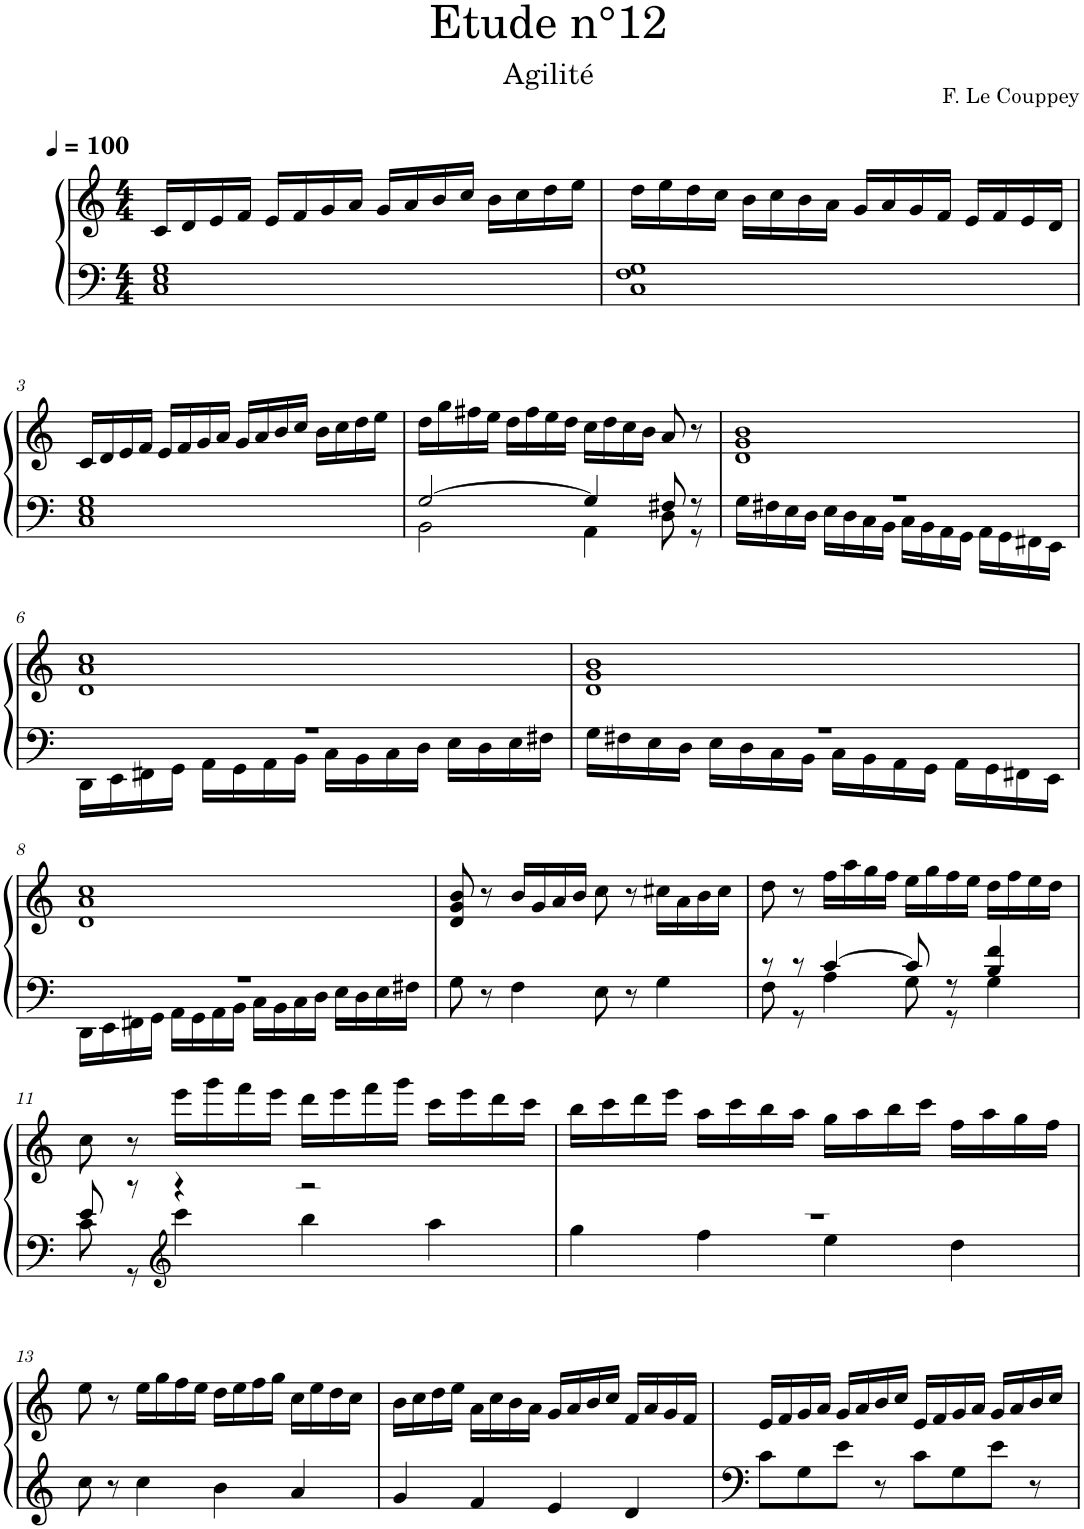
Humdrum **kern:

**kern	**kern
*part1	*part1
*staff2	*staff1
*I"Piano	*
*I'Pia.	*
*clefF4	*clefG2
*k[]	*k[]
*M4/4	*M4/4
*MM100	*MM100
=1	=1
1C 1E 1G	16c/LL
.	16d/
.	16e/
.	16f/JJ
.	16e/LL
.	16f/
.	16g/
.	16a/JJ
.	16g/LL
.	16a/
.	16b/
.	16cc/JJ
.	16b\LL
.	16cc\
.	16dd\
.	16ee\JJ
=2	=2
1C 1F 1G	16dd\LL
.	16ee\
.	16dd\
.	16cc\JJ
.	16b\LL
.	16cc\
.	16b\
.	16a\JJ
.	16g/LL
.	16a/
.	16g/
.	16f/JJ
.	16e/LL
.	16f/
.	16e/
.	16d/JJ
!!LO:LB:g=z
=3	=3
1C 1E 1G	16c/LL
.	16d/
.	16e/
.	16f/JJ
.	16e/LL
.	16f/
.	16g/
.	16a/JJ
.	16g/LL
.	16a/
.	16b/
.	16cc/JJ
.	16b\LL
.	16cc\
.	16dd\
.	16ee\JJ
=4	=4
*^	*
[2G/	2BB\	16dd\LL
.	.	16gg\
.	.	16ff#X\
.	.	16ee\JJ
.	.	16dd\LL
.	.	16ff#\
.	.	16ee\
.	.	16dd\JJ
4G/]	4AA\	16cc\LL
.	.	16dd\
.	.	16cc\
.	.	16b\JJ
8F#X/	8D\	8a/
8r	8r	8r
=5	=5	=5
1r	16G\LL	1d 1g 1b
.	16F#X\	.
.	16E\	.
.	16D\JJ	.
.	16E\LL	.
.	16D\	.
.	16C\	.
.	16BB\JJ	.
.	16C\LL	.
.	16BB\	.
.	16AA\	.
.	16GG\JJ	.
.	16AA\LL	.
.	16GG\	.
.	16FF#X\	.
.	16EE\JJ	.
!!LO:LB:g=z
=6	=6	=6
1r	16DD\LL	1d 1a 1cc
.	16EE\	.
.	16FF#X\	.
.	16GG\JJ	.
.	16AA\LL	.
.	16GG\	.
.	16AA\	.
.	16BB\JJ	.
.	16C\LL	.
.	16BB\	.
.	16C\	.
.	16D\JJ	.
.	16E\LL	.
.	16D\	.
.	16E\	.
.	16F#X\JJ	.
=7	=7	=7
1r	16G\LL	1d 1g 1b
.	16F#X\	.
.	16E\	.
.	16D\JJ	.
.	16E\LL	.
.	16D\	.
.	16C\	.
.	16BB\JJ	.
.	16C\LL	.
.	16BB\	.
.	16AA\	.
.	16GG\JJ	.
.	16AA\LL	.
.	16GG\	.
.	16FF#X\	.
.	16EE\JJ	.
!!LO:LB:g=z
=8	=8	=8
1r	16DD\LL	1d 1a 1cc
.	16EE\	.
.	16FF#X\	.
.	16GG\JJ	.
.	16AA\LL	.
.	16GG\	.
.	16AA\	.
.	16BB\JJ	.
.	16C\LL	.
.	16BB\	.
.	16C\	.
.	16D\JJ	.
.	16E\LL	.
.	16D\	.
.	16E\	.
.	16F#X\JJ	.
*v	*v	*
=9	=9
8G\	8d/ 8g/ 8b/
8r	8r
4F\	16b/LL
.	16g/
.	16a/
.	16b/JJ
8E\	8cc\
8r	8r
4G\	16cc#X\LL
.	16a\
.	16b\
.	16cc#\JJ
=10	=10
*^	*
8r	8F\	8dd\
8r	8r	8r
[4c/	4A\	16ff\LL
.	.	16aa\
.	.	16gg\
.	.	16ff\JJ
8c/]	8G\	16ee\LL
.	.	16gg\
8r	8r	16ff\
.	.	16ee\JJ
4B/ 4f/	4G\	16dd\LL
.	.	16ff\
.	.	16ee\
.	.	16dd\JJ
!!LO:LB:g=z
=11	=11	=11
8e/	8c\	8cc\
8r	8r	8r
*clefG2	*	*
4r	4ccc\	16eee\LL
.	.	16ggg\
.	.	16fff\
.	.	16eee\JJ
2r	4bb\	16ddd\LL
.	.	16eee\
.	.	16fff\
.	.	16ggg\JJ
.	4aa\	16ccc\LL
.	.	16eee\
.	.	16ddd\
.	.	16ccc\JJ
=12	=12	=12
1r	4gg\	16bb\LL
.	.	16ccc\
.	.	16ddd\
.	.	16eee\JJ
.	4ff\	16aa\LL
.	.	16ccc\
.	.	16bb\
.	.	16aa\JJ
.	4ee\	16gg\LL
.	.	16aa\
.	.	16bb\
.	.	16ccc\JJ
.	4dd\	16ff\LL
.	.	16aa\
.	.	16gg\
.	.	16ff\JJ
*v	*v	*
!!LO:LB:g=z
=13	=13
8cc\	8ee\
8r	8r
4cc\	16ee\LL
.	16gg\
.	16ff\
.	16ee\JJ
4b\	16dd\LL
.	16ee\
.	16ff\
.	16gg\JJ
4a/	16cc\LL
.	16ee\
.	16dd\
.	16cc\JJ
=14	=14
4g/	16b\LL
.	16cc\
.	16dd\
.	16ee\JJ
4f/	16a\LL
.	16cc\
.	16b\
.	16a\JJ
4e/	16g/LL
.	16a/
.	16b/
.	16cc/JJ
4d/	16f/LL
.	16a/
.	16g/
.	16f/JJ
=15	=15
8c\L	16e/LL
.	16f/
8G\	16g/
.	16a/JJ
8e\J	16g/LL
.	16a/
8r	16b/
.	16cc/JJ
8c\L	16e/LL
.	16f/
8G\	16g/
.	16a/JJ
8e\J	16g/LL
.	16a/
8r	16b/
.	16cc/JJ
=	=
*-	*-
